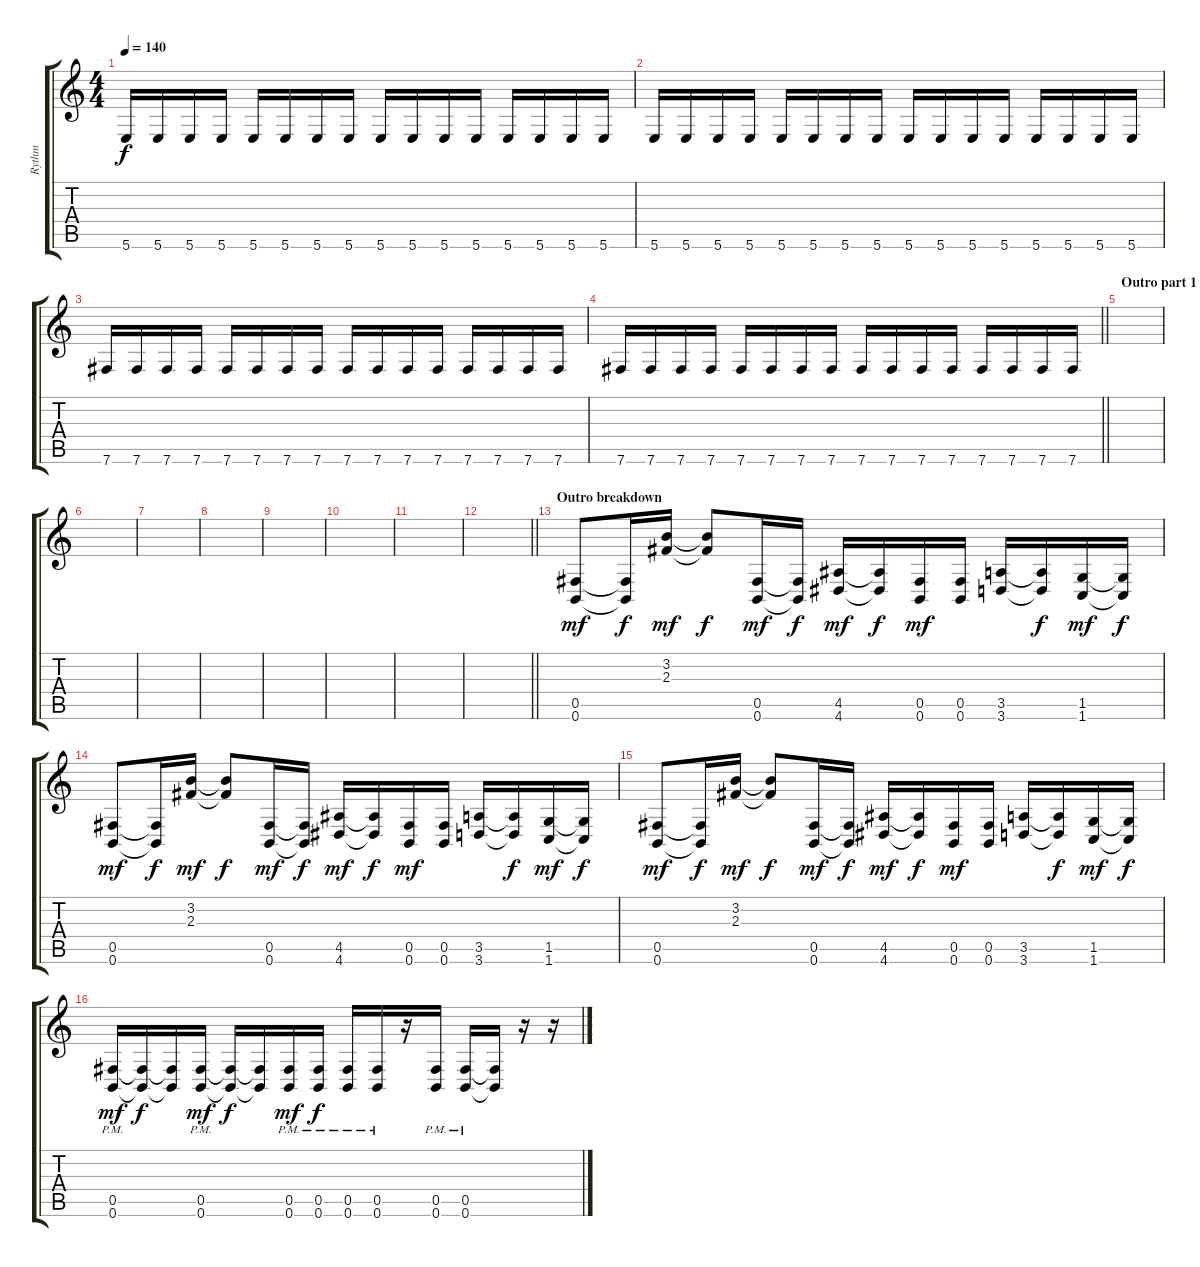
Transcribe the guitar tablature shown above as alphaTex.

\track ("Rythm" "Rythm") {instrument distortionguitar}
\staff {score tabs}
\tuning (Db4 Ab3 E3 B2 Gb2 B1) {hide}
\ts (4 4)
\tempo 140
\clef g2
\ks c
5.6.16{dy f} 5.6.16 5.6.16 5.6.16 5.6.16 5.6.16 5.6.16 5.6.16 5.6.16 5.6.16 5.6.16 5.6.16 5.6.16 5.6.16 5.6.16 5.6.16 |
5.6.16 5.6.16 5.6.16 5.6.16 5.6.16 5.6.16 5.6.16 5.6.16 5.6.16 5.6.16 5.6.16 5.6.16 5.6.16 5.6.16 5.6.16 5.6.16 |
7.6.16 7.6.16 7.6.16 7.6.16 7.6.16 7.6.16 7.6.16 7.6.16 7.6.16 7.6.16 7.6.16 7.6.16 7.6.16 7.6.16 7.6.16 7.6.16 |
\barLineRight lightlight
7.6.16 7.6.16 7.6.16 7.6.16 7.6.16 7.6.16 7.6.16 7.6.16 7.6.16 7.6.16 7.6.16 7.6.16 7.6.16 7.6.16 7.6.16 7.6.16 |
\section ("" "Outro part 1")
|
|
|
|
|
|
|
\barLineRight lightlight
|
\section ("" "Outro breakdown")
(0.5 0.6).8{dy mf} (0.5{t} 0.6{t}).16{dy f} (3.2 2.3).16{dy mf} (3.2{t} 2.3{t}).8{dy f} (0.5 0.6).16{dy mf} (0.5{t} 0.6{t}).16{dy f} (4.5 4.6).16{dy mf} (4.5{t} 4.6{t}).16{dy f} (0.5 0.6).16{dy mf} (0.5 0.6).16 (3.5 3.6).16 (3.5{t} 3.6{t}).16{dy f} (1.5 1.6).16{dy mf} (1.5{t} 1.6{t}).16{dy f} |
(0.5 0.6).8{dy mf} (0.5{t} 0.6{t}).16{dy f} (3.2 2.3).16{dy mf} (3.2{t} 2.3{t}).8{dy f} (0.5 0.6).16{dy mf} (0.5{t} 0.6{t}).16{dy f} (4.5 4.6).16{dy mf} (4.5{t} 4.6{t}).16{dy f} (0.5 0.6).16{dy mf} (0.5 0.6).16 (3.5 3.6).16 (3.5{t} 3.6{t}).16{dy f} (1.5 1.6).16{dy mf} (1.5{t} 1.6{t}).16{dy f} |
(0.5 0.6).8{dy mf} (0.5{t} 0.6{t}).16{dy f} (3.2 2.3).16{dy mf} (3.2{t} 2.3{t}).8{dy f} (0.5 0.6).16{dy mf} (0.5{t} 0.6{t}).16{dy f} (4.5 4.6).16{dy mf} (4.5{t} 4.6{t}).16{dy f} (0.5 0.6).16{dy mf} (0.5 0.6).16 (3.5 3.6).16 (3.5{t} 3.6{t}).16{dy f} (1.5 1.6).16{dy mf} (1.5{t} 1.6{t}).16{dy f} |
(0.5{pm} 0.6{pm}).16{dy mf} (0.5{t} 0.6{t}).16{dy f} (0.5{t} 0.6{t}).16 (0.5{pm} 0.6{pm}).16{dy mf} (0.5{t} 0.6{t}).16{dy f} (0.5{t} 0.6{t}).16 (0.5{pm} 0.6{pm}).16{dy mf} (0.5{pm} 0.6{pm}).16{dy f} (0.5{pm} 0.6{pm}).16 (0.5{pm} 0.6{pm}).16 r.16 (0.5{pm} 0.6{pm}).16 (0.5{pm} 0.6{pm}).16 (0.5{t} 0.6{t}).16 r.16 r.16
